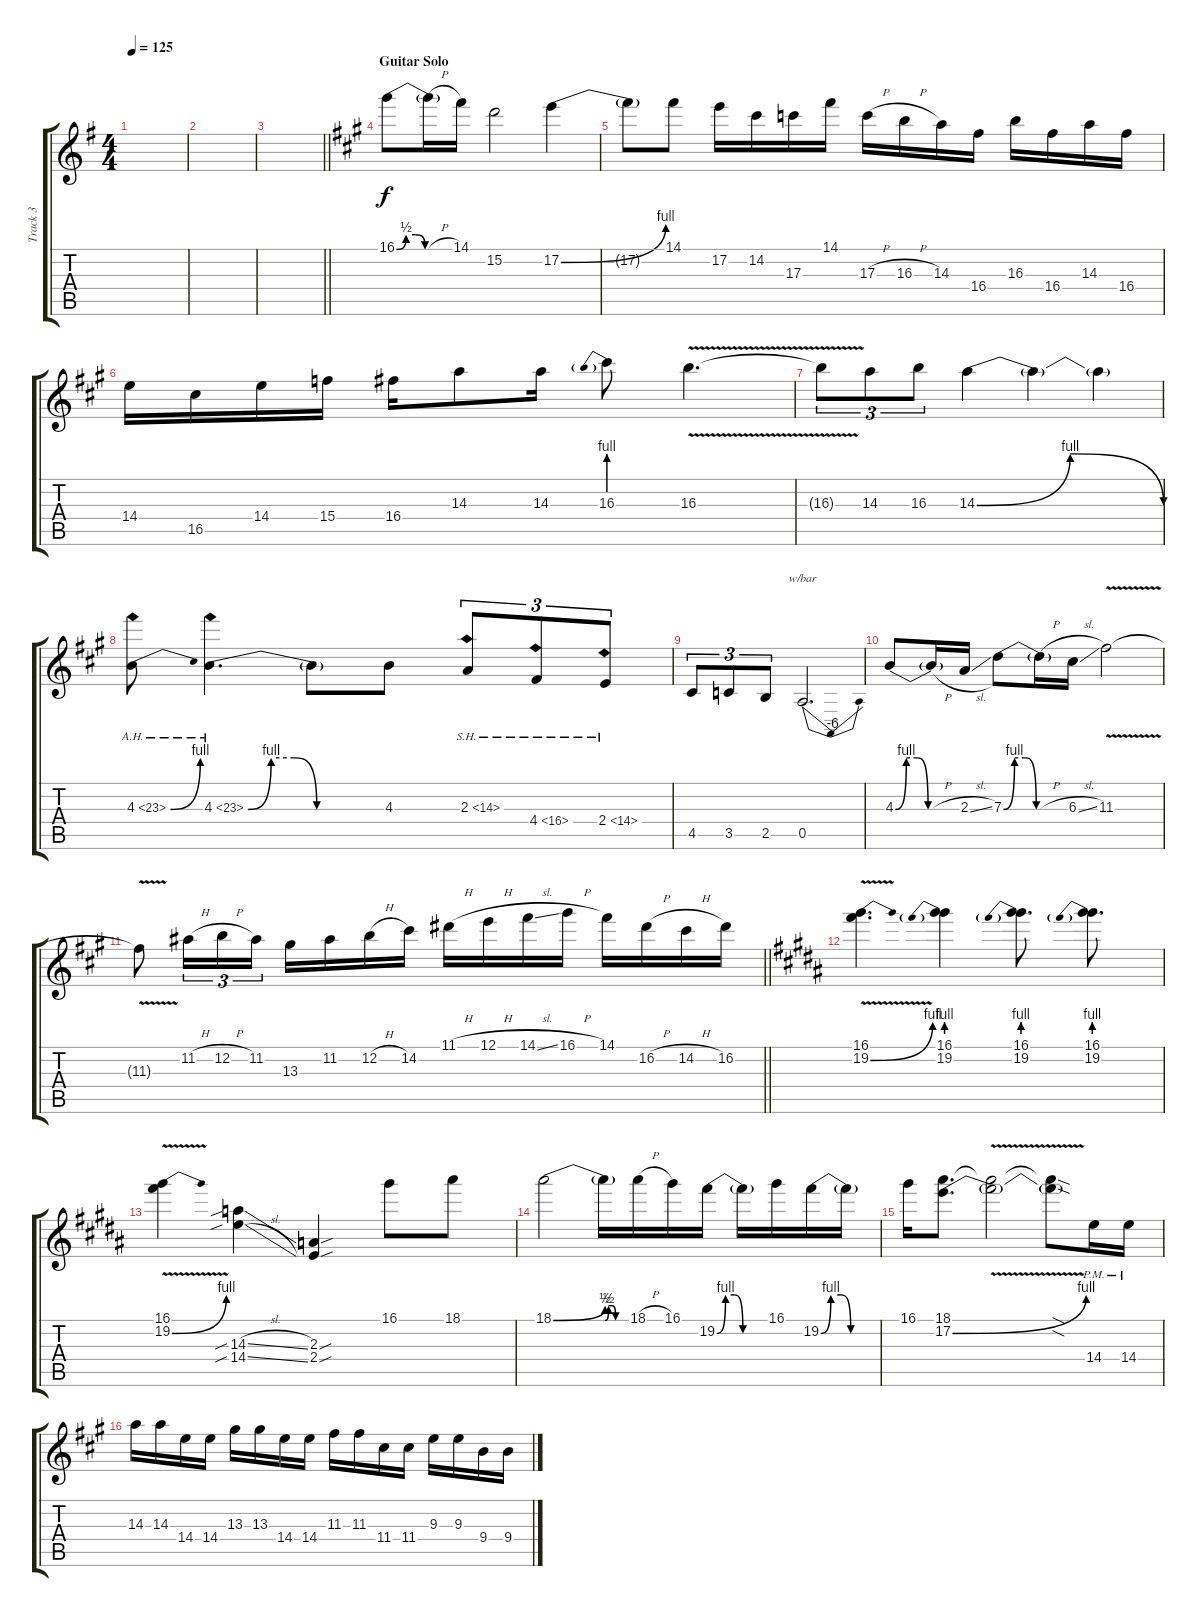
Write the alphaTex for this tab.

\track ("Track 3" "Track 3") {instrument overdrivenguitar}
\staff {score tabs}
\tuning (E4 B3 G3 D3 A2 E2) {hide}
\ts (4 4)
\tempo 125
\clef g2
\ks g
|
|
\barLineRight lightlight
|
\section ("" "Guitar Solo")
\ks a
16.1{be (custom 0 0 10 2 20 2 30 0 60 0)}.8 16.1{h t}.16 14.1.16 15.2.2 17.2{be (bend 0 0 60 4)}.4 |
17.2{t}.8 14.1.8 17.2.16 14.2.16 17.3.16 14.1.16 17.3{h}.16 16.3{h}.16 14.3.16 16.4.16 16.3.16 16.4.16 14.3.16 16.4.16 |
14.4.16 16.5.16 14.4.16 15.4.16 16.4.16 14.3.8 14.3.16 16.3{be (prebend 0 4 60 4)}.8 16.3{v}.4{d} |
16.3{t}.8{tu (3 2)} 14.3.8{tu (3 2)} 16.3.8{tu (3 2)} 14.3{be (bendrelease 0 0 15 4 15 4 60 0)}.4 14.3{t}.4 14.3{t}.4 |
4.3{be (bend 0 0 60 4) ah 19}.8 4.3{be (custom 0 0 10 4 20 4 30 0 60 0) ah 19}.4{d} 4.3{t}.8 4.3.8 2.3{sh 12}.8{tu (3 2)} 4.4{sh 12}.8{tu (3 2)} 2.4{sh 12}.8{tu (3 2)} |
4.5.8{tu (3 2)} 3.5.8{tu (3 2)} 2.5.8{tu (3 2)} 0.5.2{d tbe (dip default 0 0 58 -24 60 0)} |
4.3{be (custom 0 0 10 4 20 4 30 0 60 0)}.8 4.3{h t}.16 2.3{sl}.16 7.3{be (custom 0 0 10 4 20 4 30 0 60 0)}.8 7.3{h t}.16 6.3{sl}.16 11.3{v}.2 |
\barLineRight lightlight
11.3{t}.8 11.2{h}.16{tu (3 2)} 12.2{h}.16{tu (3 2)} 11.2.16{tu (3 2)} 13.3.16 11.2.16 12.2{h}.16 14.2.16 11.1{h}.16 12.1{h}.16 14.1{sl}.16 16.1{h}.16 14.1.16 16.2{h}.16 14.2{h}.16 16.2.16 |
\ks b
(16.1 19.2{be (bend 0 0 60 4) v}).4{d} (16.1 19.2{be (prebend 0 4 60 4)}).4 (16.1 19.2{be (prebend 0 4 60 4)}).8{d} (16.1 19.2{be (prebend 0 4 60 4)}).8{d} |
(16.1 19.2{be (bend 0 0 60 4) v}).4 (14.3{sib sl} 14.4{sib sl}).4 (2.3{sou} 2.4{sou}).4 16.1.8 18.1.8 |
18.1{be (bend 0 0 60 2)}.2 18.1{be (custom 0 0 10 2 20 2 30 0 60 0) t}.16 18.1{h}.16 16.1.16 19.2{be (custom 0 0 10 4 20 4 30 0 60 0)}.16 19.2{t}.16 16.1.16 19.2{be (custom 0 0 10 4 20 4 30 0 60 0)}.16 19.2{t}.16 |
16.1.16 (18.1 17.2{be (bend 0 0 60 4)}).8{d} (18.1{v t} 17.2{t}).2 (18.1{sod t} 17.2{sod t}).8 14.4{pm}.16 14.4{pm}.16 |
\ks a
14.3.16 14.3.16 14.4.16 14.4.16 13.3.16 13.3.16 14.4.16 14.4.16 11.3.16 11.3.16 11.4.16 11.4.16 9.3.16 9.3.16 9.4.16 9.4.16
